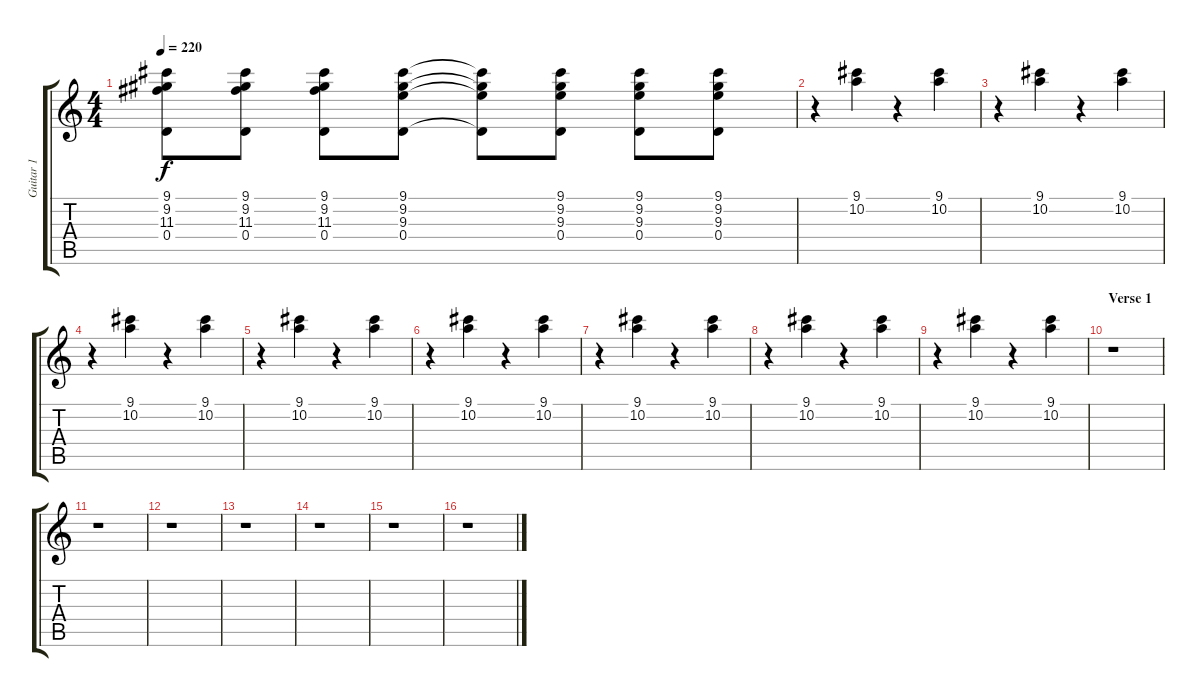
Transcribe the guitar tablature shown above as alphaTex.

\track ("Guitar 1" "Guitar 1") {instrument electricguitarclean}
\staff {score tabs}
\tuning (E4 B3 G3 D3 A2 E2) {hide}
\ts (4 4)
\tempo 220
\clef g2
\ks c
(9.1{t} 9.2{t} 11.3{t} 0.4{t}).8{dy f} (9.1 9.2 11.3 0.4).8 (9.1 9.2 11.3 0.4).8 (9.1 9.2 9.3 0.4).8 (9.1{t} 9.2{t} 9.3{t} 0.4{t}).8 (9.1 9.2 9.3 0.4).8 (9.1 9.2 9.3 0.4).8 (9.1 9.2 9.3 0.4).8 |
r.4 (9.1 10.2).4 r.4 (9.1 10.2).4 |
r.4 (9.1 10.2).4 r.4 (9.1 10.2).4 |
r.4 (9.1 10.2).4 r.4 (9.1 10.2).4 |
r.4 (9.1 10.2).4 r.4 (9.1 10.2).4 |
r.4 (9.1 10.2).4 r.4 (9.1 10.2).4 |
r.4 (9.1 10.2).4 r.4 (9.1 10.2).4 |
r.4 (9.1 10.2).4 r.4 (9.1 10.2).4 |
r.4 (9.1 10.2).4 r.4 (9.1 10.2).4 |
\section ("" "Verse 1")
r.1 |
r.1 |
r.1 |
r.1 |
r.1 |
r.1 |
r.1
